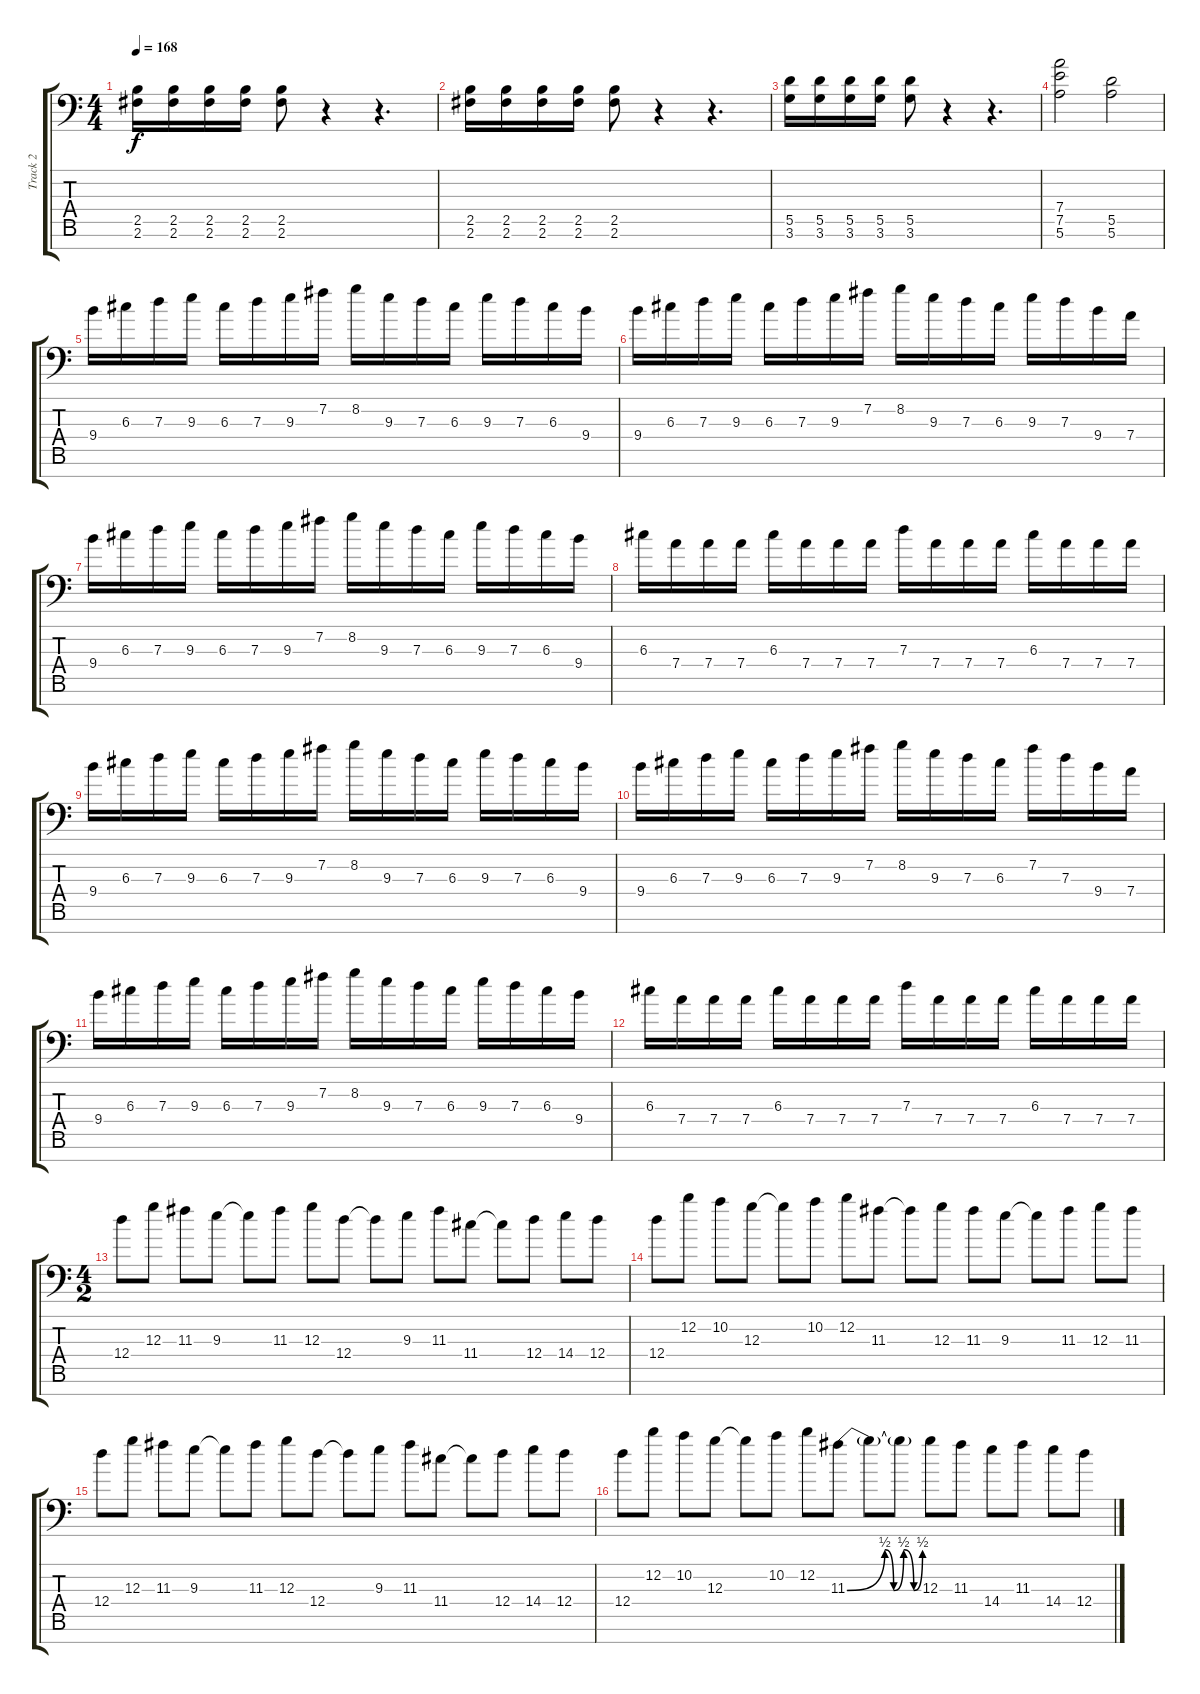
\track ("Track 2" "Track 2") {instrument distortionguitar}
\staff {score tabs}
\tuning (E4 B3 G3 D3 A2 E2 C-1) {hide}
\ts (4 4)
\tempo 168
\clef f4
\ks c
(2.5 2.6).16{dy f instrument distortionguitar} (2.5 2.6).16 (2.5 2.6).16 (2.5 2.6).16 (2.5 2.6).8 r.4 r.4{d} |
(2.5 2.6).16 (2.5 2.6).16 (2.5 2.6).16 (2.5 2.6).16 (2.5 2.6).8 r.4 r.4{d} |
(5.5 3.6).16 (5.5 3.6).16 (5.5 3.6).16 (5.5 3.6).16 (5.5 3.6).8 r.4 r.4{d} |
(7.4 7.5 5.6).2 (5.5 5.6).2 |
9.4.16 6.3.16 7.3.16 9.3.16 6.3.16 7.3.16 9.3.16 7.2.16 8.2.16 9.3.16 7.3.16 6.3.16 9.3.16 7.3.16 6.3.16 9.4.16 |
9.4.16 6.3.16 7.3.16 9.3.16 6.3.16 7.3.16 9.3.16 7.2.16 8.2.16 9.3.16 7.3.16 6.3.16 9.3.16 7.3.16 9.4.16 7.4.16 |
9.4.16 6.3.16 7.3.16 9.3.16 6.3.16 7.3.16 9.3.16 7.2.16 8.2.16 9.3.16 7.3.16 6.3.16 9.3.16 7.3.16 6.3.16 9.4.16 |
6.3.16 7.4.16 7.4.16 7.4.16 6.3.16 7.4.16 7.4.16 7.4.16 7.3.16 7.4.16 7.4.16 7.4.16 6.3.16 7.4.16 7.4.16 7.4.16 |
9.4.16 6.3.16 7.3.16 9.3.16 6.3.16 7.3.16 9.3.16 7.2.16 8.2.16 9.3.16 7.3.16 6.3.16 9.3.16 7.3.16 6.3.16 9.4.16 |
9.4.16 6.3.16 7.3.16 9.3.16 6.3.16 7.3.16 9.3.16 7.2.16 8.2.16 9.3.16 7.3.16 6.3.16 7.2.16 7.3.16 9.4.16 7.4.16 |
9.4.16 6.3.16 7.3.16 9.3.16 6.3.16 7.3.16 9.3.16 7.2.16 8.2.16 9.3.16 7.3.16 6.3.16 9.3.16 7.3.16 6.3.16 9.4.16 |
6.3.16 7.4.16 7.4.16 7.4.16 6.3.16 7.4.16 7.4.16 7.4.16 7.3.16 7.4.16 7.4.16 7.4.16 6.3.16 7.4.16 7.4.16 7.4.16 |
\ts (4 2)
12.4.8 12.3.8 11.3.8 9.3.8 9.3{t}.8 11.3.8 12.3.8 12.4.8 12.4{t}.8 9.3.8 11.3.8 11.4.8 11.4{t}.8 12.4.8 14.4.8 12.4.8 |
12.4.8 12.2.8 10.2.8 12.3.8 12.3{t}.8 10.2.8 12.2.8 11.3.8 11.3{t}.8 12.3.8 11.3.8 9.3.8 9.3{t}.8 11.3.8 12.3.8 11.3.8 |
12.4.8 12.3.8 11.3.8 9.3.8 9.3{t}.8 11.3.8 12.3.8 12.4.8 12.4{t}.8 9.3.8 11.3.8 11.4.8 11.4{t}.8 12.4.8 14.4.8 12.4.8 |
12.4.8 12.2.8 10.2.8 12.3.8 12.3{t}.8 10.2.8 12.2.8 11.3{be (custom 0 0 30 2 37 0 45 2 53 0 60 2)}.8 11.3{t}.8 11.3{t}.8 12.3.8 11.3.8 14.4.8 11.3.8 14.4.8 12.4.8
